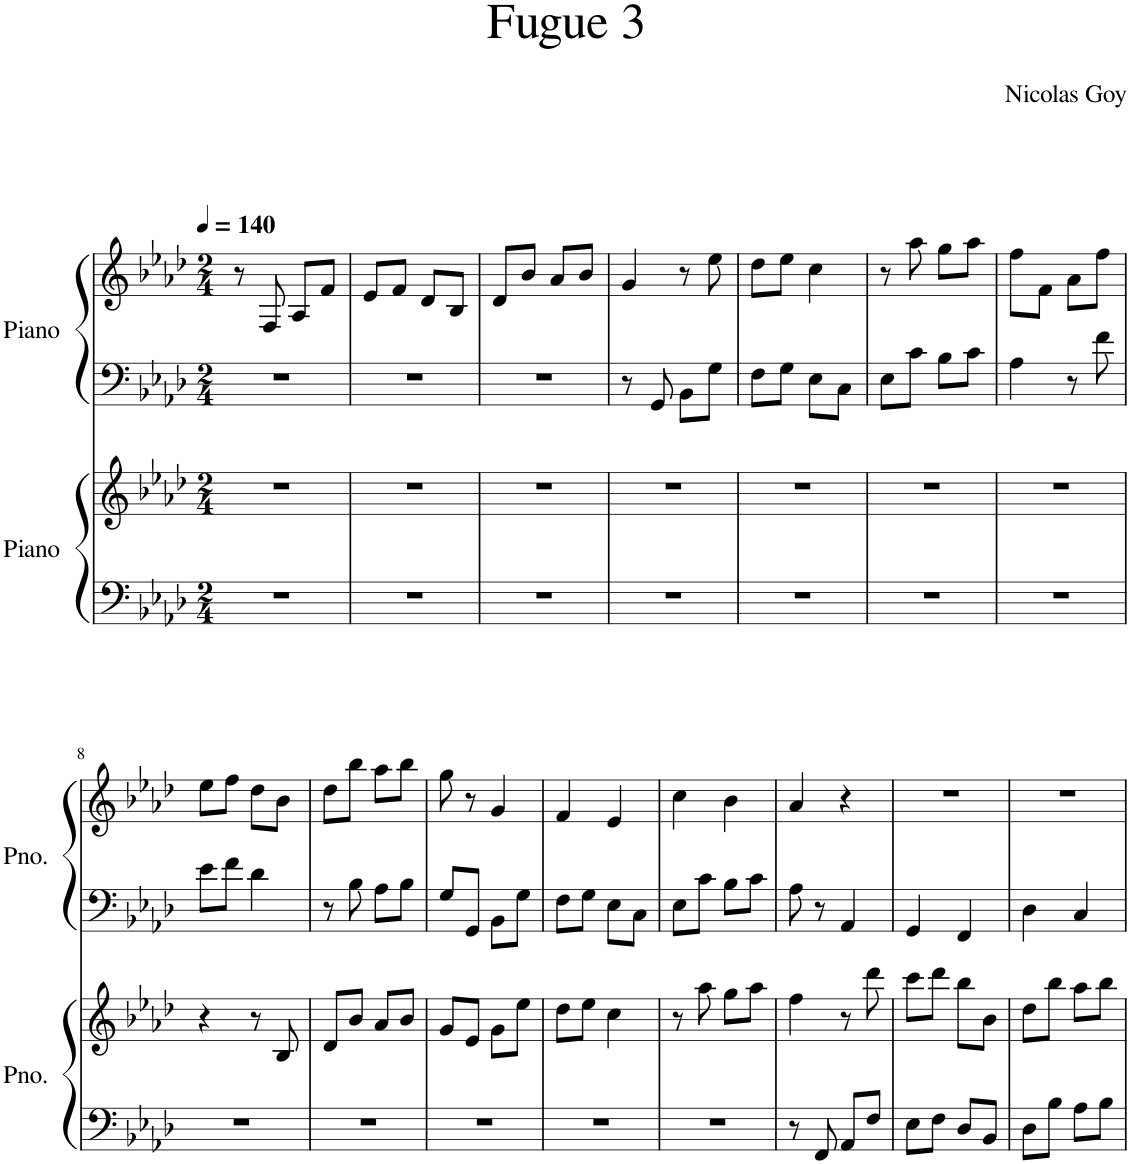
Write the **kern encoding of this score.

**kern	**kern	**kern	**kern
*part2	*part2	*part1	*part1
*staff4	*staff3	*staff2	*staff1
*I"Piano	*	*I"Piano	*
*I'Pno.	*	*I'Pno.	*
*clefF4	*clefG2	*clefF4	*clefG2
*k[b-e-a-d-]	*k[b-e-a-d-]	*k[b-e-a-d-]	*k[b-e-a-d-]
*M2/4	*M2/4	*M2/4	*M2/4
*MM140	*MM140	*MM140	*MM140
=1	=1	=1	=1
2r	2r	2r	8r
.	.	.	8F/
.	.	.	8A-/L
.	.	.	8f/J
=2	=2	=2	=2
2r	2r	2r	8e-/L
.	.	.	8f/J
.	.	.	8d-/L
.	.	.	8B-/J
=3	=3	=3	=3
2r	2r	2r	8d-/L
.	.	.	8b-/J
.	.	.	8a-/L
.	.	.	8b-/J
=4	=4	=4	=4
2r	2r	8r	4g/
.	.	8GG/	.
.	.	8BB-\L	8r
.	.	8G\J	8ee-\
=5	=5	=5	=5
2r	2r	8F\L	8dd-\L
.	.	8G\J	8ee-\J
.	.	8E-\L	4cc\
.	.	8C\J	.
=6	=6	=6	=6
2r	2r	8E-\L	8r
.	.	8c\J	8aa-\
.	.	8B-\L	8gg\L
.	.	8c\J	8aa-\J
=7	=7	=7	=7
2r	2r	4A-\	8ff\L
.	.	.	8f\J
.	.	8r	8a-\L
.	.	8f\	8ff\J
!!LO:LB:g=z
=8	=8	=8	=8
2r	4r	8e-\L	8ee-\L
.	.	8f\J	8ff\J
.	8r	4d-\	8dd-\L
.	8B-/	.	8b-\J
=9	=9	=9	=9
2r	8d-/L	8r	8dd-\L
.	8b-/J	8B-\	8bb-\J
.	8a-/L	8A-\L	8aa-\L
.	8b-/J	8B-\J	8bb-\J
=10	=10	=10	=10
2r	8g/L	8G/L	8gg\
.	8e-/J	8GG/J	8r
.	8g\L	8BB-\L	4g/
.	8ee-\J	8G\J	.
=11	=11	=11	=11
2r	8dd-\L	8F\L	4f/
.	8ee-\J	8G\J	.
.	4cc\	8E-\L	4e-/
.	.	8C\J	.
=12	=12	=12	=12
2r	8r	8E-\L	4cc\
.	8aa-\	8c\J	.
.	8gg\L	8B-\L	4b-\
.	8aa-\J	8c\J	.
=13	=13	=13	=13
8r	4ff\	8A-\	4a-/
8FF/	.	8r	.
8AA-/L	8r	4AA-/	4r
8F/J	8ddd-\	.	.
=14	=14	=14	=14
8E-\L	8ccc\L	4GG/	2r
8F\J	8ddd-\J	.	.
8D-/L	8bb-\L	4FF/	.
8BB-/J	8b-\J	.	.
=15	=15	=15	=15
8D-\L	8dd-\L	4D-\	2r
8B-\J	8bb-\J	.	.
8A-\L	8aa-\L	4C/	.
8B-\J	8bb-\J	.	.
=	=	=	=
*-	*-	*-	*-
